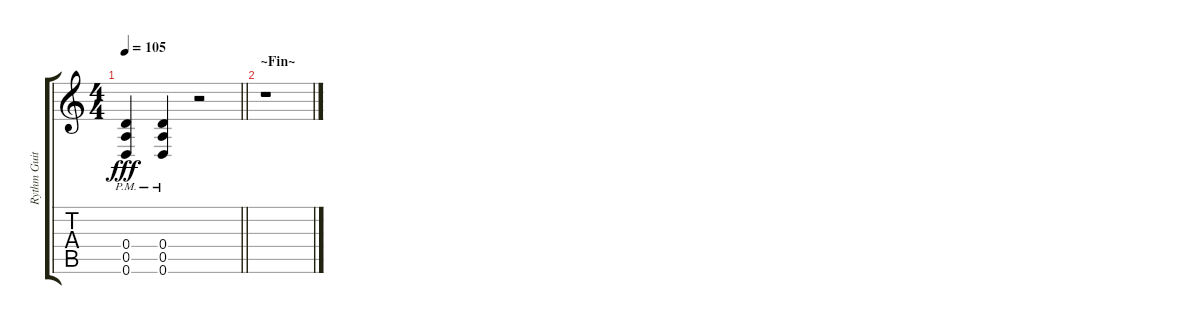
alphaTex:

\track ("Rythm Guitar" "Rythm Guit") {instrument distortionguitar}
\staff {score tabs}
\tuning (E4 B3 G3 D3 A2 D2) {hide}
\ts (4 4)
\tempo 105
\clef g2
\barLineRight lightlight
\ks c
(0.4{pm} 0.5{pm} 0.6{pm}).4{dy fff} (0.4{pm} 0.5{pm} 0.6{pm}).4 r.2 |
\section ("" "~Fin~")
r.1
